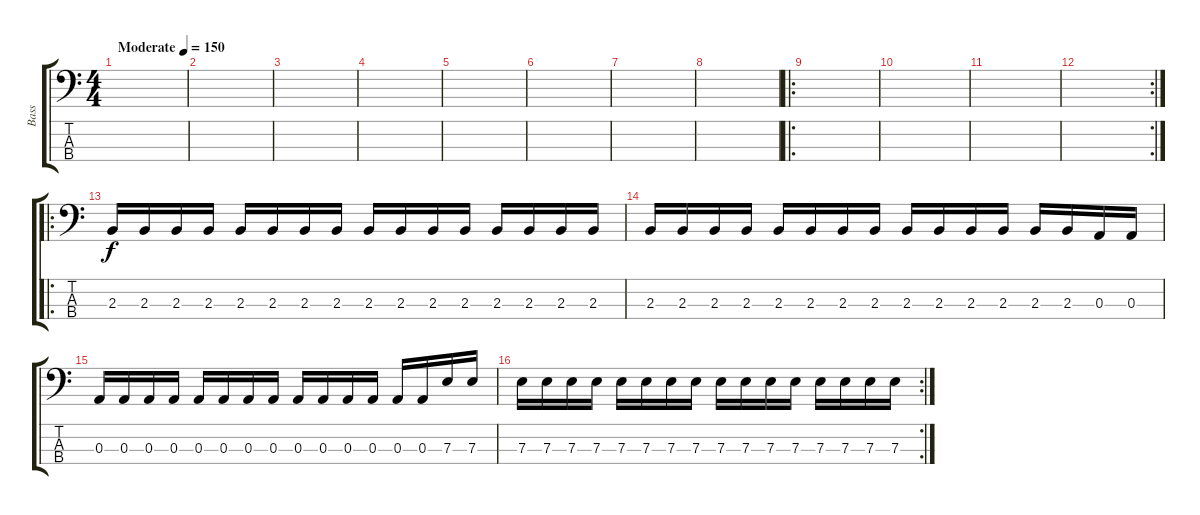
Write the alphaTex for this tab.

\track ("Bass" "Bass") {instrument electricbasspick}
\staff {score tabs}
\tuning (G2 D2 A1 E1) {hide}
\ts (4 4)
\tempo (150 "Moderate")
\clef f4
\ks c
|
|
|
|
|
|
|
|
\ro
|
|
|
\rc 2
|
\ro
2.3.16 2.3.16 2.3.16 2.3.16 2.3.16 2.3.16 2.3.16 2.3.16 2.3.16 2.3.16 2.3.16 2.3.16 2.3.16 2.3.16 2.3.16 2.3.16 |
2.3.16 2.3.16 2.3.16 2.3.16 2.3.16 2.3.16 2.3.16 2.3.16 2.3.16 2.3.16 2.3.16 2.3.16 2.3.16 2.3.16 0.3.16 0.3.16 |
0.3.16 0.3.16 0.3.16 0.3.16 0.3.16 0.3.16 0.3.16 0.3.16 0.3.16 0.3.16 0.3.16 0.3.16 0.3.16 0.3.16 7.3.16 7.3.16 |
\rc 2
7.3.16 7.3.16 7.3.16 7.3.16 7.3.16 7.3.16 7.3.16 7.3.16 7.3.16 7.3.16 7.3.16 7.3.16 7.3.16 7.3.16 7.3.16 7.3.16
